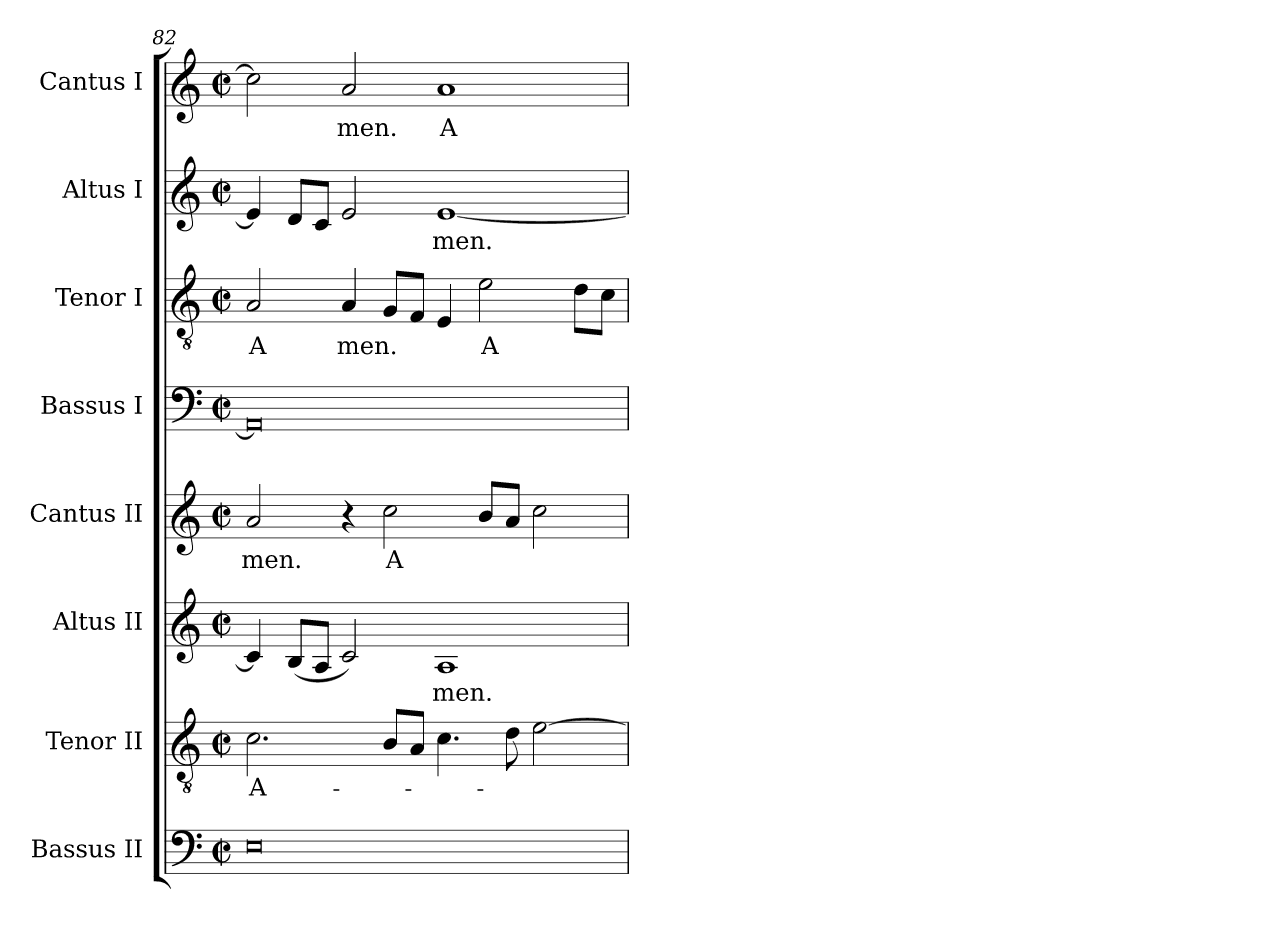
**kern	**kern	**text	**kern	**text	**kern	**text	**kern	**kern	**text	**kern	**text	**kern	**text
*part8	*part7	*part7	*part6	*part6	*part5	*part5	*part4	*part3	*part3	*part2	*part2	*part1	*part1
*staff8	*staff7	*staff7	*staff6	*staff6	*staff5	*staff5	*staff4	*staff3	*staff3	*staff2	*staff2	*staff1	*staff1
*I"Bassus II	*I"Tenor II	*	*I"Altus II	*	*I"Cantus II	*	*I"Bassus I	*I"Tenor I	*	*I"Altus I	*	*I"Cantus I	*
*clefF4	*clefGv2	*	*clefG2	*	*clefG2	*	*clefF4	*clefGv2	*	*clefG2	*	*clefG2	*
*M2/2	*M2/2	*	*M2/2	*	*M2/2	*	*M2/2	*M2/2	*	*M2/2	*	*M2/2	*
*met(c|)	*met(c|)	*	*met(c|)	*	*met(c|)	*	*met(c|)	*met(c|)	*	*met(c|)	*	*met(c|)	*
=82	=82	=82	=82	=82	=82	=82	=82	=82	=82	=82	=82	=82	=82
!	!	!LO:LY:b:cj	!	!	!	!LO:LY:b:cj	!	!	!LO:LY:b:cj	!	!	!	!
0E	2.c\	A-	4c/]	.	2a/	men.	0AA]	2A/	A	4e/]	.	2cc\]	.
.	.	.	(>8B/L	.	.	.	.	.	.	8d/L	.	.	.
.	.	.	8A/J	.	.	.	.	.	.	8c/J	.	.	.
!	!	!	!	!	!	!	!	!	!LO:LY:b	!	!	!	!LO:LY:b:cj
.	.	.	2c/)	.	4r	.	.	4A/	men.	2e/	.	2a/	men.
!	!	!	!	!	!	!LO:LY:b:cj	!	!	!	!	!	!	!
.	8B/L	.	.	.	2cc\	A	.	8G/L	.	.	.	.	.
.	8A/J	.	.	.	.	.	.	8F/J	.	.	.	.	.
!	!	!	!	!LO:LY:b	!	!	!	!	!	!	!LO:LY:b	!	!LO:LY:b:cj
.	4.c\	.	1A	men.	.	.	.	4E/	.	[<1e	men.	1a	A
!	!	!	!	!	!	!	!	!	!LO:LY:b:cj	!	!	!	!
.	.	.	.	.	8b/L	.	.	2e\	A	.	.	.	.
.	8d\	.	.	.	8a/J	.	.	.	.	.	.	.	.
.	[>2e\	.	.	.	2cc\	.	.	.	.	.	.	.	.
.	.	.	.	.	.	.	.	8d\L	.	.	.	.	.
.	.	.	.	.	.	.	.	8c\J	.	.	.	.	.
=	=	=	=	=	=	=	=	=	=	=	=	=	=
*-	*-	*-	*-	*-	*-	*-	*-	*-	*-	*-	*-	*-	*-
